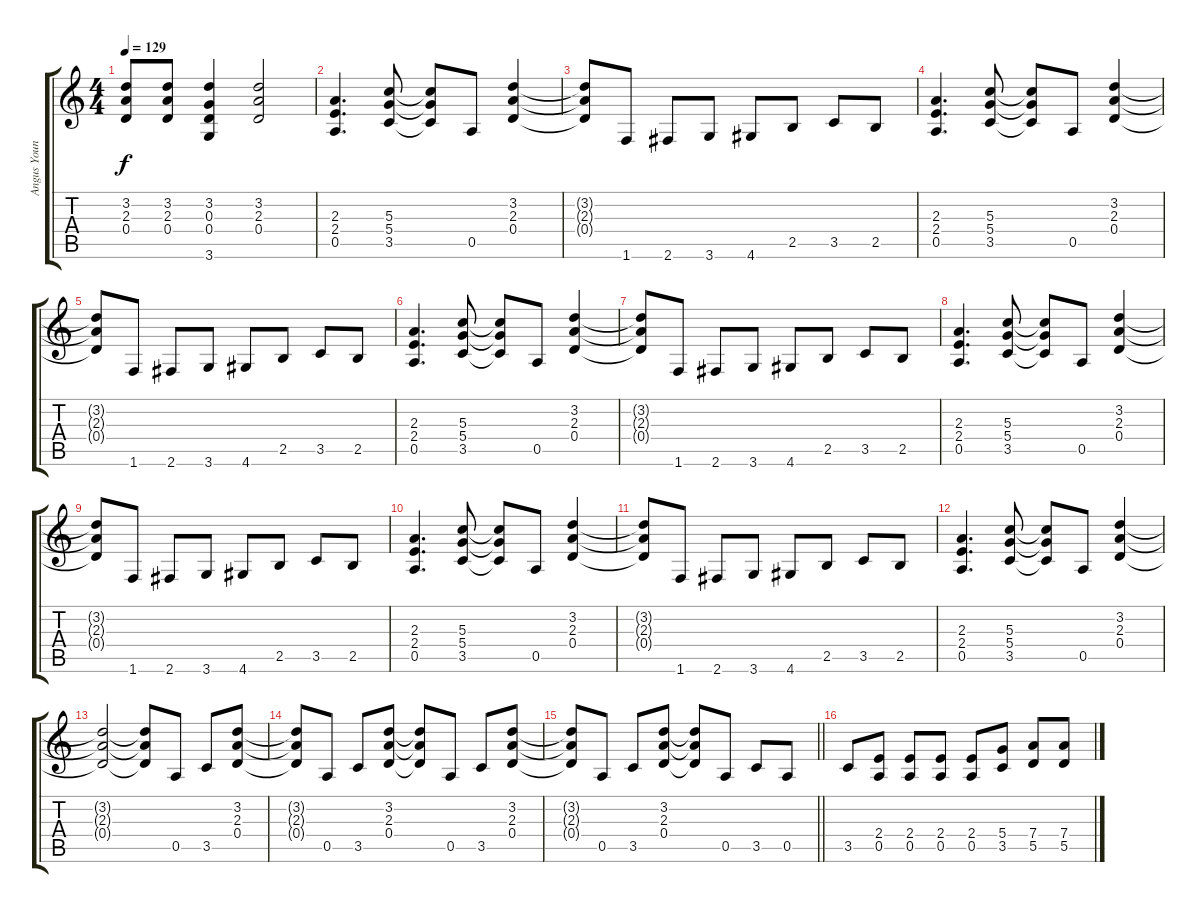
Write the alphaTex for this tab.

\track ("Angus Young" "Angus Youn") {instrument distortionguitar}
\staff {score tabs}
\tuning (E4 B3 G3 D3 A2 E2) {hide}
\ts (4 4)
\tempo 129
\clef g2
\ks c
(3.2{t} 2.3{t} 0.4{t}).8{dy f} (3.2 2.3 0.4).8 (3.2 0.3 0.4 3.6).4 (3.2 2.3 0.4).2 |
(2.3 2.4 0.5).4{d} (5.3 5.4 3.5).8 (5.3{t} 5.4{t} 3.5{t}).8 0.5.8 (3.2 2.3 0.4).4 |
(3.2{t} 2.3{t} 0.4{t}).8 1.6.8 2.6.8 3.6.8 4.6.8 2.5.8 3.5.8 2.5.8 |
(2.3 2.4 0.5).4{d} (5.3 5.4 3.5).8 (5.3{t} 5.4{t} 3.5{t}).8 0.5.8 (3.2 2.3 0.4).4 |
(3.2{t} 2.3{t} 0.4{t}).8 1.6.8 2.6.8 3.6.8 4.6.8 2.5.8 3.5.8 2.5.8 |
(2.3 2.4 0.5).4{d} (5.3 5.4 3.5).8 (5.3{t} 5.4{t} 3.5{t}).8 0.5.8 (3.2 2.3 0.4).4 |
(3.2{t} 2.3{t} 0.4{t}).8 1.6.8 2.6.8 3.6.8 4.6.8 2.5.8 3.5.8 2.5.8 |
(2.3 2.4 0.5).4{d} (5.3 5.4 3.5).8 (5.3{t} 5.4{t} 3.5{t}).8 0.5.8 (3.2 2.3 0.4).4 |
(3.2{t} 2.3{t} 0.4{t}).8 1.6.8 2.6.8 3.6.8 4.6.8 2.5.8 3.5.8 2.5.8 |
(2.3 2.4 0.5).4{d} (5.3 5.4 3.5).8 (5.3{t} 5.4{t} 3.5{t}).8 0.5.8 (3.2 2.3 0.4).4 |
(3.2{t} 2.3{t} 0.4{t}).8 1.6.8 2.6.8 3.6.8 4.6.8 2.5.8 3.5.8 2.5.8 |
(2.3 2.4 0.5).4{d} (5.3 5.4 3.5).8 (5.3{t} 5.4{t} 3.5{t}).8 0.5.8 (3.2 2.3 0.4).4 |
(3.2{t} 2.3{t} 0.4{t}).2 (3.2{t} 2.3{t} 0.4{t}).8 0.5.8 3.5.8 (3.2 2.3 0.4).8 |
(3.2{t} 2.3{t} 0.4{t}).8 0.5.8 3.5.8 (3.2 2.3 0.4).8 (3.2{t} 2.3{t} 0.4{t}).8 0.5.8 3.5.8 (3.2 2.3 0.4).8 |
\barLineRight lightlight
(3.2{t} 2.3{t} 0.4{t}).8 0.5.8 3.5.8 (3.2 2.3 0.4).8 (3.2{t} 2.3{t} 0.4{t}).8 0.5.8 3.5.8 0.5.8 |
3.5.8 (2.4 0.5).8 (2.4 0.5).8 (2.4 0.5).8 (2.4 0.5).8 (5.4 3.5).8 (7.4 5.5).8 (7.4 5.5).8
